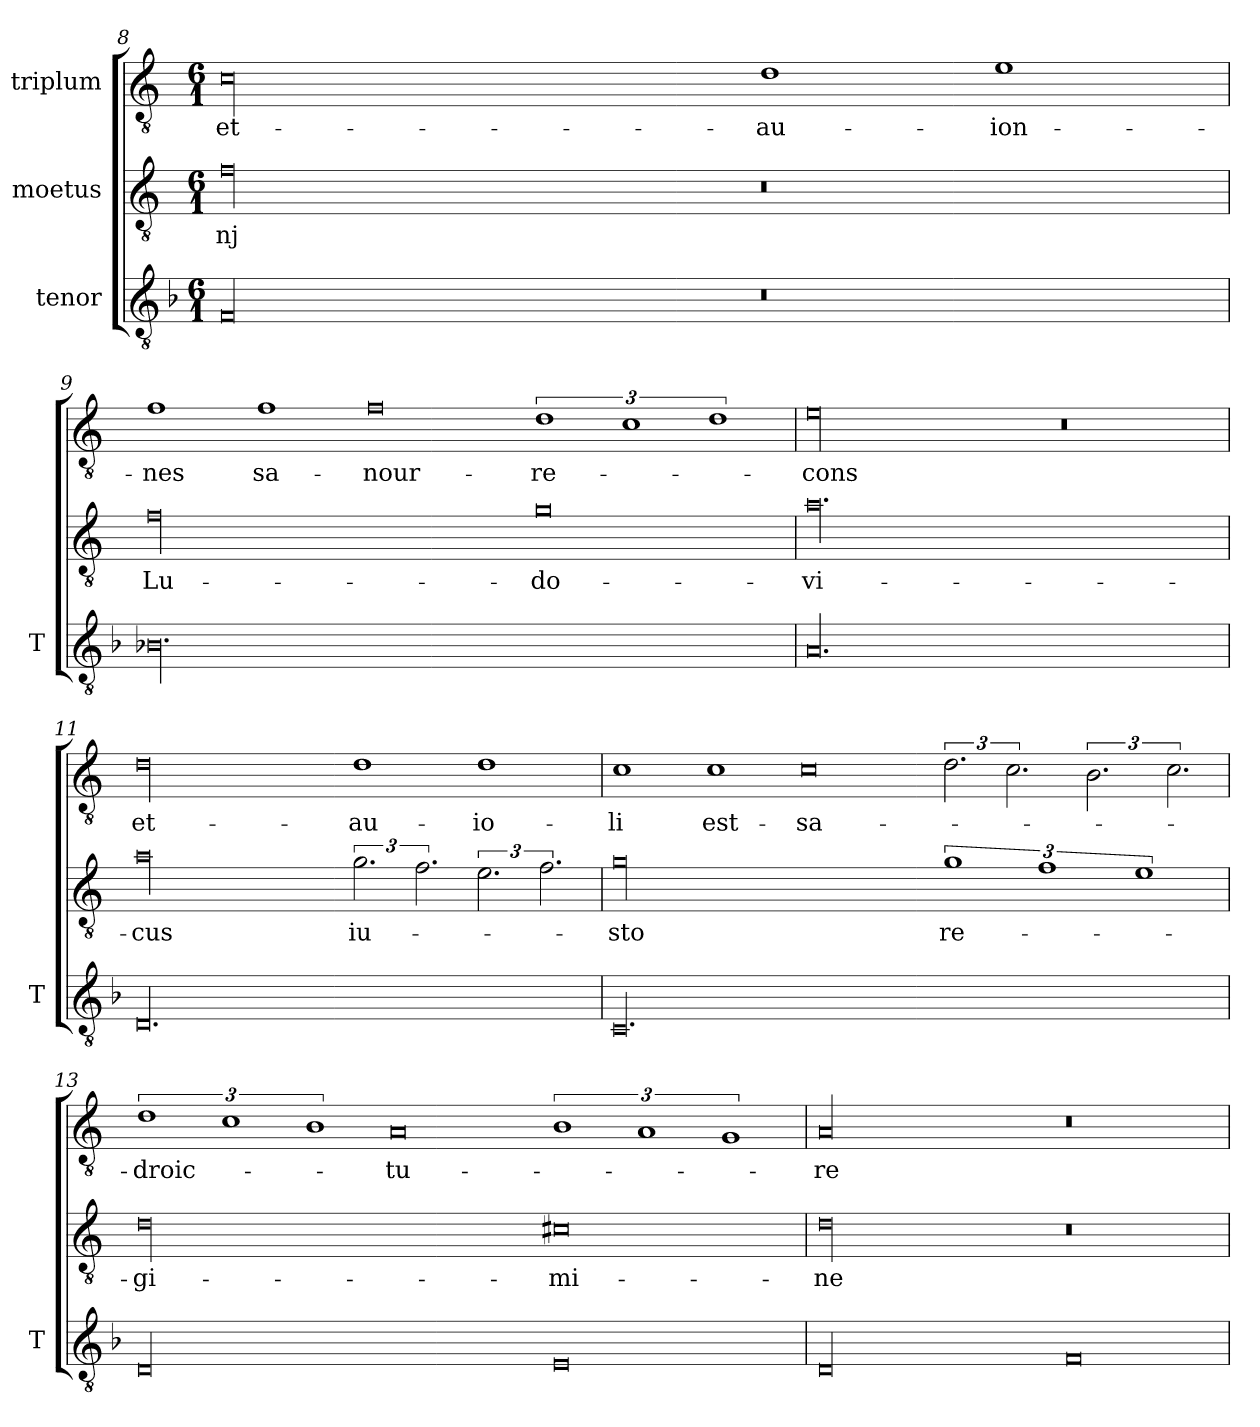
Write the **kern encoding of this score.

**kern	**kern	**text	**kern	**text
*part3	*part2	*part2	*part1	*part1
*staff3	*staff2	*staff2	*staff1	*staff1
*I"tenor	*I"moetus	*	*I"triplum	*
*I'T	*	*	*	*
*clefGv2	*clefGv2	*	*clefGv2	*
*k[b-]	*k[]	*	*k[]	*
*F:	*C:	*	*C:	*
*M6/1	*M6/1	*	*M6/1	*
=8	=8	=8	=8	=8
00F/	00f\	-nj	00c\	et-
0r	0r	.	1d\	au-
.	.	.	1e\	ion-
=9	=9	=9	=9	=9
00.B-X\	00f\	Lu-	1f\	-nes
.	.	.	1f\	sa-
.	.	.	0f\	nour-
.	0g\	-do-	3%2d\	-re-
.	.	.	3%2c\	.
.	.	.	3%2d\	.
=10	=10	=10	=10	=10
00.A/	00.a\	-vi-	00e\	-cons
.	.	.	0r	.
=11	=11	=11	=11	=11
00.D/	00a\	-cus	00d\	et-
.	3.g\	iu-	1d\	au-
.	3.f\	.	.	.
.	3.e\	.	1d\	io-
.	3.f\	.	.	.
!!LO:PB:g=z
=12	=12	=12	=12	=12
00.C/	00g\	-sto	1c\	-li
.	.	.	1c\	est-
.	.	.	0c\	sa-
.	3%2g\	re-	3.d\	.
.	.	.	3.c\	.
.	3%2f\	.	.	.
.	.	.	3.B\	.
.	3%2e\	.	.	.
.	.	.	3.c\	.
=13	=13	=13	=13	=13
00D/	00d\	-gi-	3%2d\	droic-
.	.	.	3%2c\	.
.	.	.	3%2B\	.
.	.	.	0A/	-tu-
0E/	0c#X\	-mi-	3%2B\	.
.	.	.	3%2A/	.
.	.	.	3%2G/	.
=14	=14	=14	=14	=14
00D/	00d\	-ne	00A/	-re
0F/	0r	.	0r	.
=	=	=	=	=
*-	*-	*-	*-	*-
